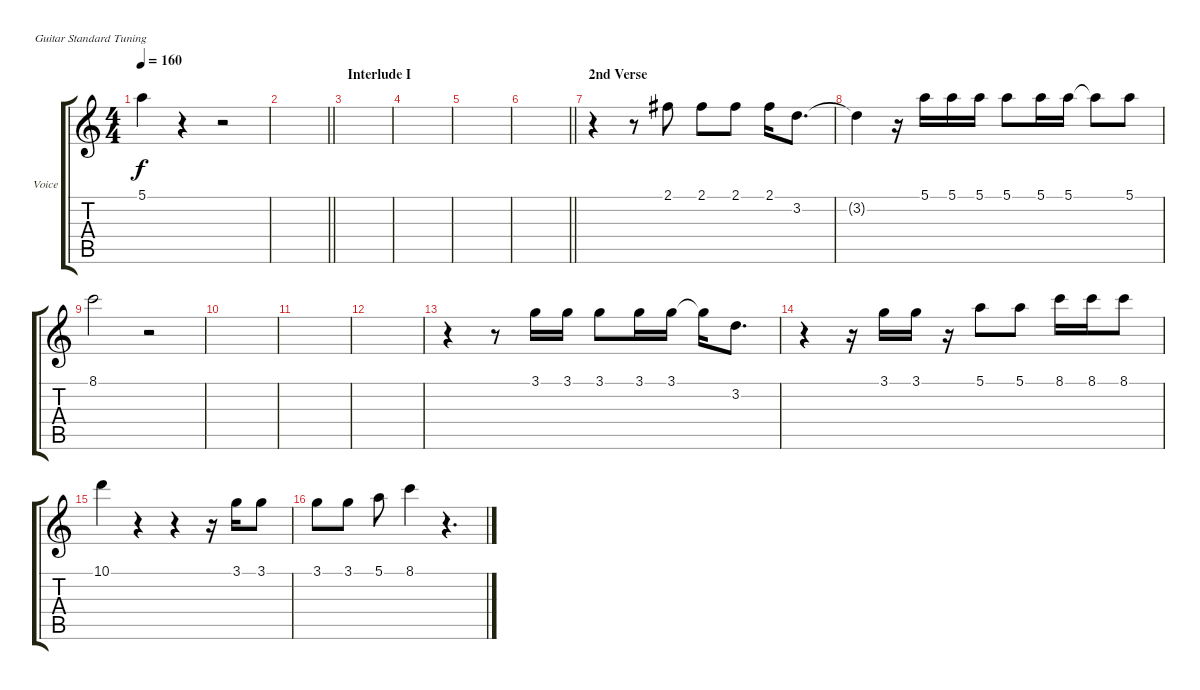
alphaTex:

\bracketExtendMode groupsimilarinstruments
\firstSystemTrackNameOrientation horizontal
\otherSystemsTrackNameOrientation horizontal
\track ("Voice" "Voice") {mute instrument lead6voice}
\staff {score tabs}
\tuning (E4 B3 G3 D3 A2 E2)
\displaytranspose 12
\ts (4 4)
\tempo 160
\clef g2
\ks c
5.1.4{dy f} r.4 r.2 |
\barLineRight lightlight
|
\section ("" "Interlude I")
|
|
|
\barLineRight lightlight
|
\section ("" "2nd Verse")
r.4 r.8 2.1.8 2.1.8 2.1.8 2.1.16 3.2.8{d} |
3.2{t}.4 r.16 5.1.16 5.1.16 5.1.16 5.1.8 5.1.16 5.1.16 5.1{t}.8 5.1.8 |
8.1.2 r.2 |
|
|
|
r.4 r.8 3.1.16 3.1.16 3.1.8 3.1.16 3.1.16 3.1{t}.16 3.2.8{d} |
r.4 r.16 3.1.16 3.1.16 r.16 5.1.8 5.1.8 8.1.16 8.1.16 8.1.8 |
10.1.4 r.4 r.4 r.16 3.1.16 3.1.8 |
3.1.8 3.1.8 5.1.8 8.1.4 r.4{d}
